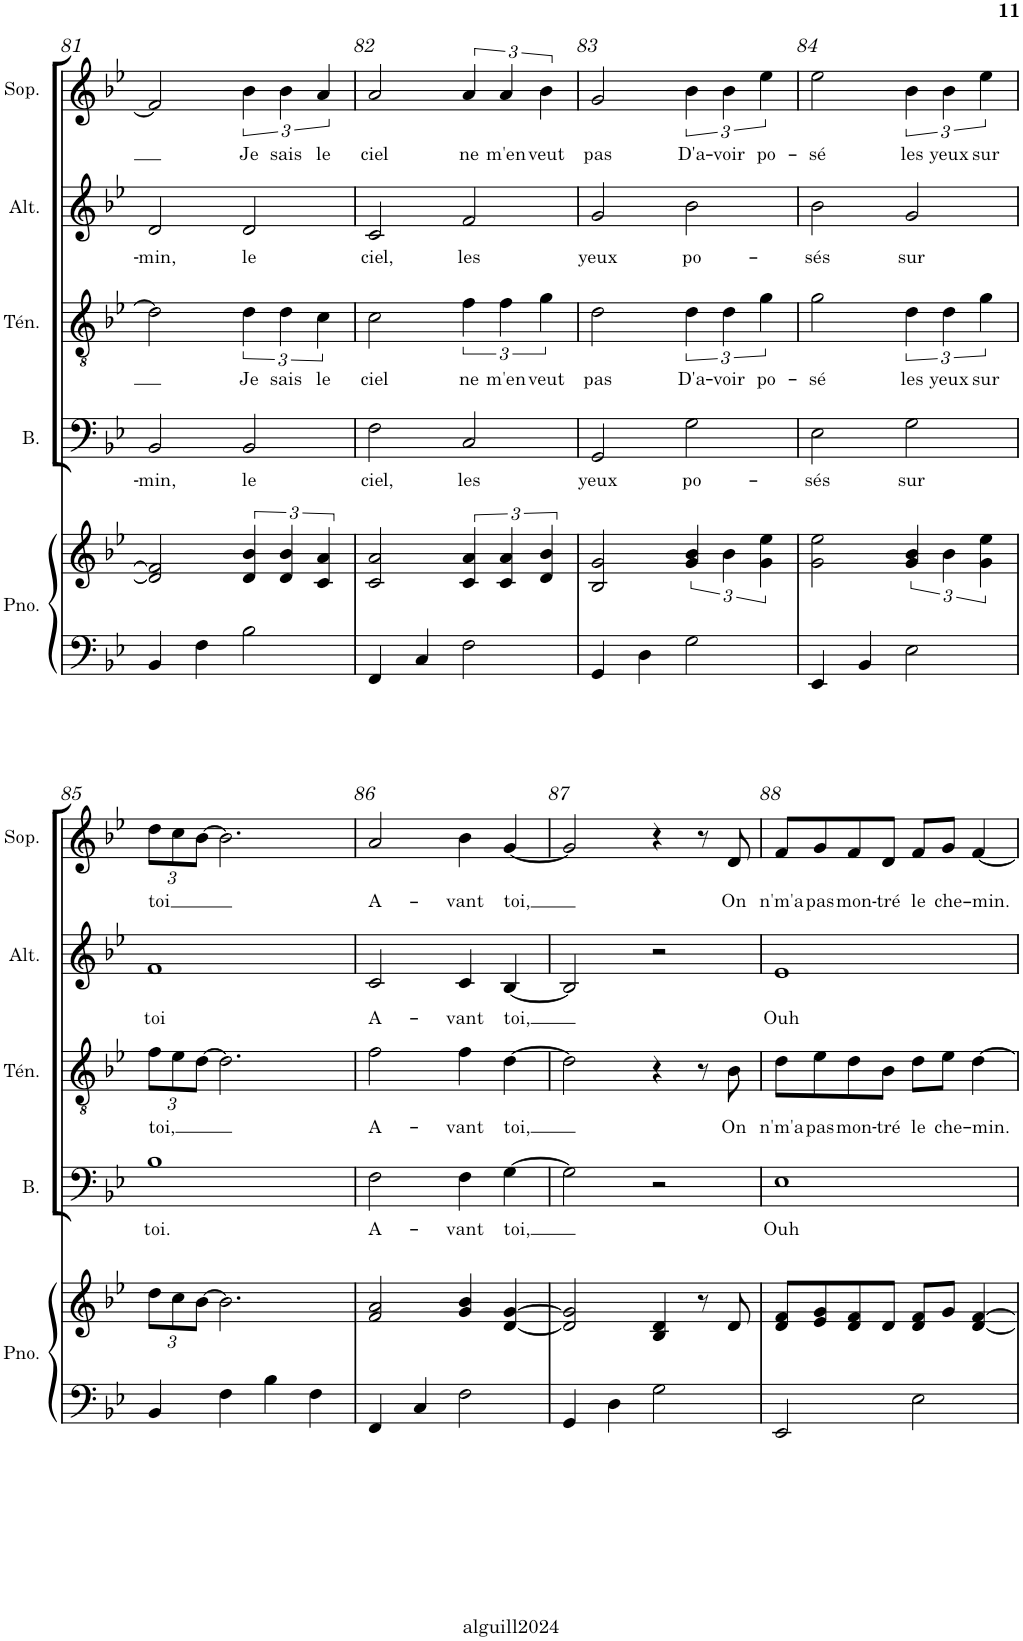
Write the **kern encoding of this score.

**kern	**kern	**kern	**text	**kern	**text	**kern	**text	**kern	**text
*part5	*part5	*part4	*part4	*part3	*part3	*part2	*part2	*part1	*part1
*staff6	*staff5	*staff4	*staff4	*staff3	*staff3	*staff2	*staff2	*staff1	*staff1
*I"Piano	*	*I"Basse	*	*I"Ténor	*	*I"Alto	*	*I"Soprano	*
*I'Pno.	*	*I'B.	*	*I'Tén.	*	*I'Alt.	*	*I'Sop.	*
!!LO:PB:g=z
*clefF4	*clefG2	*clefF4	*	*clefGv2	*	*clefG2	*	*clefG2	*
*k[b-e-]	*k[b-e-]	*k[b-e-]	*	*k[b-e-]	*	*k[b-e-]	*	*k[b-e-]	*
*g:	*g:	*g:	*	*g:	*	*g:	*	*g:	*
*M4/4	*M4/4	*M4/4	*	*M4/4	*	*M4/4	*	*M4/4	*
=81	=81	=81	=81	=81	=81	=81	=81	=81	=81
!	!	!	!LO:LY:b	!	!	!	!LO:LY:b	!	!
4BB-/	2d/] 2f/]	2BB-/	-min,	2d\]	.	2d/	-min,	2f/]	.
4F\	.	.	.	.	.	.	.	.	.
!	!	!	!LO:LY:b	!	!LO:LY:b	!	!LO:LY:b	!	!LO:LY:b
2B-\	6d/ 6b-/	2BB-/	le	6d\	Je	2d/	le	6b-\	Je
!	!	!	!	!	!LO:LY:b	!	!	!	!LO:LY:b
.	6d/ 6b-/	.	.	6d\	sais	.	.	6b-\	sais
!	!	!	!	!	!LO:LY:b	!	!	!	!LO:LY:b
.	6c/ 6a/	.	.	6c\	le	.	.	6a/	le
=82	=82	=82	=82	=82	=82	=82	=82	=82	=82
!	!	!	!LO:LY:b	!	!LO:LY:b	!	!LO:LY:b	!	!LO:LY:b
4FF/	2c/ 2a/	2F\	ciel,	2c\	ciel	2c/	ciel,	2a/	ciel
4C/	.	.	.	.	.	.	.	.	.
!	!	!	!LO:LY:b	!	!LO:LY:b	!	!LO:LY:b	!	!LO:LY:b
2F\	6c/ 6a/	2C/	les	6f\	ne	2f/	les	6a/	ne
!	!	!	!	!	!LO:LY:b	!	!	!	!LO:LY:b
.	6c/ 6a/	.	.	6f\	m'en	.	.	6a/	m'en
!	!	!	!	!	!LO:LY:b	!	!	!	!LO:LY:b
.	6d/ 6b-/	.	.	6g\	veut	.	.	6b-\	veut
=83	=83	=83	=83	=83	=83	=83	=83	=83	=83
!	!	!	!LO:LY:b	!	!LO:LY:b	!	!LO:LY:b	!	!LO:LY:b
4GG/	2B-/ 2g/	2GG/	yeux	2d\	pas	2g/	yeux	2g/	pas
4D\	.	.	.	.	.	.	.	.	.
!	!	!	!LO:LY:b	!	!LO:LY:b	!	!LO:LY:b	!	!LO:LY:b
2G\	6g/ 6b-/	2G\	po-	6d\	D'a-	2b-\	po-	6b-\	D'a-
!	!	!	!	!	!LO:LY:b	!	!	!	!LO:LY:b
.	6b-\	.	.	6d\	-voir	.	.	6b-\	-voir
!	!	!	!	!	!LO:LY:b	!	!	!	!LO:LY:b
.	6g\ 6ee-\	.	.	6g\	po-	.	.	6ee-\	po-
=84	=84	=84	=84	=84	=84	=84	=84	=84	=84
!	!	!	!LO:LY:b	!	!LO:LY:b	!	!LO:LY:b	!	!LO:LY:b
4EE-/	2g\ 2ee-\	2E-\	-sés	2g\	-sé	2b-\	-sés	2ee-\	-sé
4BB-/	.	.	.	.	.	.	.	.	.
!	!	!	!LO:LY:b	!	!LO:LY:b	!	!LO:LY:b	!	!LO:LY:b
2E-\	6g/ 6b-/	2G\	sur	6d\	les	2g/	sur	6b-\	les
!	!	!	!	!	!LO:LY:b	!	!	!	!LO:LY:b
.	6b-\	.	.	6d\	yeux	.	.	6b-\	yeux
!	!	!	!	!	!LO:LY:b	!	!	!	!LO:LY:b
.	6g\ 6ee-\	.	.	6g\	sur	.	.	6ee-\	sur
!!LO:LB:g=z
=85	=85	=85	=85	=85	=85	=85	=85	=85	=85
*	*Xbrackettup	*	*	*	*	*	*	*	*
!	!	!	!LO:LY:b	!	!	!	!	!	!
*	*	*	*	*Xbrackettup	*	*	*	*	*
!	!	!	!	!	!LO:LY:b	!	!LO:LY:b	!	!
*	*	*	*	*	*	*	*	*Xbrackettup	*
!	!	!	!	!	!	!	!	!	!LO:LY:b
4BB-/	12dd\L	1B-	toi.	12f\L	toi,	1f	toi	12dd\L	toi
.	12cc\	.	.	12e-\	.	.	.	12cc\	.
.	[12b-\J	.	.	[12d\J	.	.	.	[12b-\J	.
4F\	2.b-\]	.	.	2.d\]	.	.	.	2.b-\]	.
4B-\	.	.	.	.	.	.	.	.	.
4F\	.	.	.	.	.	.	.	.	.
=86	=86	=86	=86	=86	=86	=86	=86	=86	=86
!	!	!	!LO:LY:b	!	!LO:LY:b	!	!LO:LY:b	!	!LO:LY:b
4FF/	2f/ 2a/	2F\	A-	2f\	A-	2c/	A-	2a/	A-
4C/	.	.	.	.	.	.	.	.	.
!	!	!	!LO:LY:b	!	!LO:LY:b	!	!LO:LY:b	!	!LO:LY:b
2F\	4g/ 4b-/	4F\	-vant	4f\	-vant	4c/	-vant	4b-\	-vant
!	!	!	!LO:LY:b	!	!LO:LY:b	!	!LO:LY:b	!	!LO:LY:b
.	[4d/ [4g/	[4G\	toi,	[4d\	toi,	[4B-/	toi,	[4g/	toi,
=87	=87	=87	=87	=87	=87	=87	=87	=87	=87
4GG/	2d/] 2g/]	2G\]	.	2d\]	.	2B-/]	.	2g/]	.
4D\	.	.	.	.	.	.	.	.	.
2G\	4B-/ 4d/	2r	.	4r	.	2r	.	4r	.
.	8r	.	.	8r	.	.	.	8r	.
!	!	!	!	!	!LO:LY:b	!	!	!	!LO:LY:b
.	8d/	.	.	8B-\	On	.	.	8d/	On
=88	=88	=88	=88	=88	=88	=88	=88	=88	=88
!	!	!	!LO:LY:b	!	!LO:LY:b	!	!LO:LY:b	!	!LO:LY:b
2EE-/	8d/ 8f/L	1E-	Ouh	8d\L	n'm'a	1e-	Ouh	8f/L	n'm'a
!	!	!	!	!	!LO:LY:b	!	!	!	!LO:LY:b
.	8e-/ 8g/	.	.	8e-\	pas	.	.	8g/	pas
!	!	!	!	!	!LO:LY:b	!	!	!	!LO:LY:b
.	8d/ 8f/	.	.	8d\	mon-	.	.	8f/	mon-
!	!	!	!	!	!LO:LY:b	!	!	!	!LO:LY:b
.	8d/J	.	.	8B-\J	-tré	.	.	8d/J	-tré
!	!	!	!	!	!LO:LY:b	!	!	!	!LO:LY:b
2E-\	8d/ 8f/L	.	.	8d\L	le	.	.	8f/L	le
!	!	!	!	!	!LO:LY:b	!	!	!	!LO:LY:b
.	8g/J	.	.	8e-\J	che-	.	.	8g/J	che-
!	!	!	!	!	!LO:LY:b	!	!	!	!LO:LY:b
.	[4d/ [4f/	.	.	[4d\	-min.	.	.	[4f/	-min.
=	=	=	=	=	=	=	=	=	=
*-	*-	*-	*-	*-	*-	*-	*-	*-	*-
